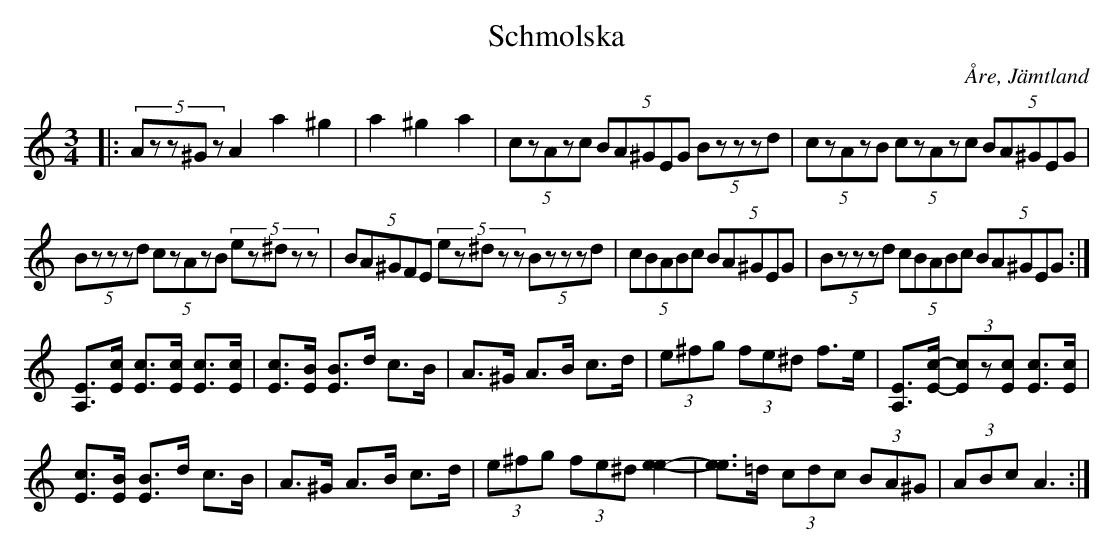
X:1
T:Schmolska
O:Åre, Jämtland
M:3/4
L:1/8
K:Am
|: (5:2Azz^Gz A2 a2 ^g2|a2 ^g2 a2|  (5:2czAzc (5:2BA^GEG (5:2Bzzzd|  (5:2czAzB (5:2czAzc (5:2BA^GEG|
 (5:2Bzzzd (5:2czAzB (5:2ez^dzz|  (5:2BA^GFE (5:2ez^dzz (5:2Bzzzd|  (5:2cBABc (5:2BA^GEG | (5:2Bzzzd (5:2cBABc (5:2BA^GEG  :|
[EA,]>[cE] [cE]>[cE] [cE]>[cE] | [cE]>[BE] [BE]>d c>B | A>^G A>B c>d | (3e^fg (3fe^d f>e | [EA,]>[c-E-] (3[cE]z[cE] [cE]>[cE] |
[cE]>[BE] [BE]>d c>B | A>^G A>B c>d | (3e^fg (3fe^d [e2-e2-] | [ee]>=d (3cdc (3BA^G | (3ABc A3 :|]
